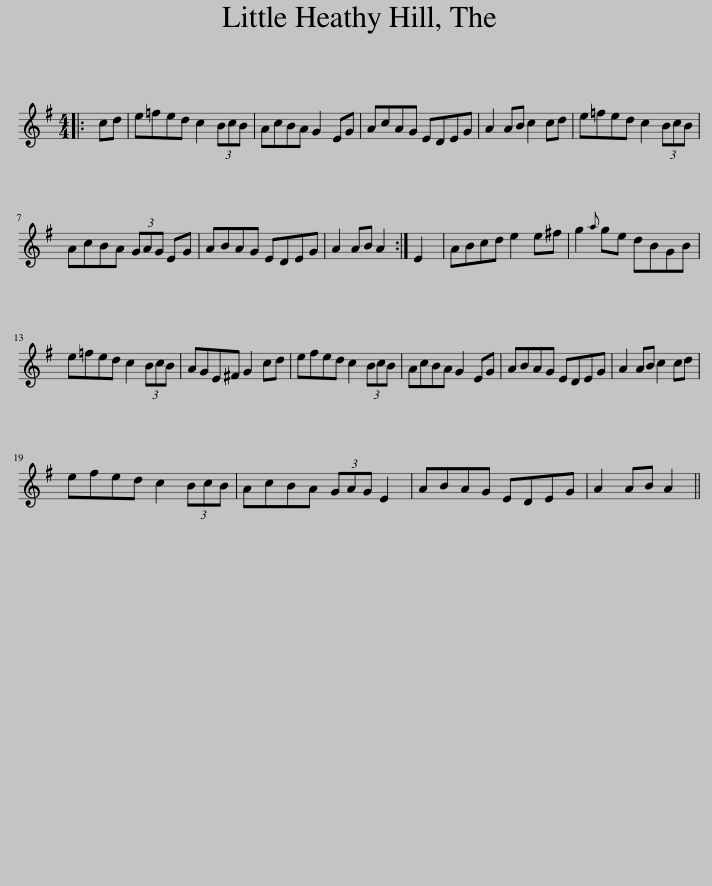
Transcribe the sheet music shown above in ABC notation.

X:1
L:1/8
M:4/4
I:linebreak $
K:G
V:1 treble
V:1
|: cd | e=fed c2 (3BcB | AcBA G2 EG | AcAG EDEG | A2 AB c2 cd | %5
 e=fed c2 (3BcB |$ AcBA (3GAG EG | ABAG EDEG | A2 AB A2 :| E2 | %10
 ABcd e2 e^f | g2{a} ge dBGB |$ e=fed c2 (3BcB | AGE^F G2 cd | efed c2 (3BcB | %15
 AcBA G2 EG | ABAG EDEG | A2 AB c2 cd |$ efed c2 (3BcB | AcBA (3GAG E2 | %20
 ABAG EDEG | A2 AB A2 || %22
